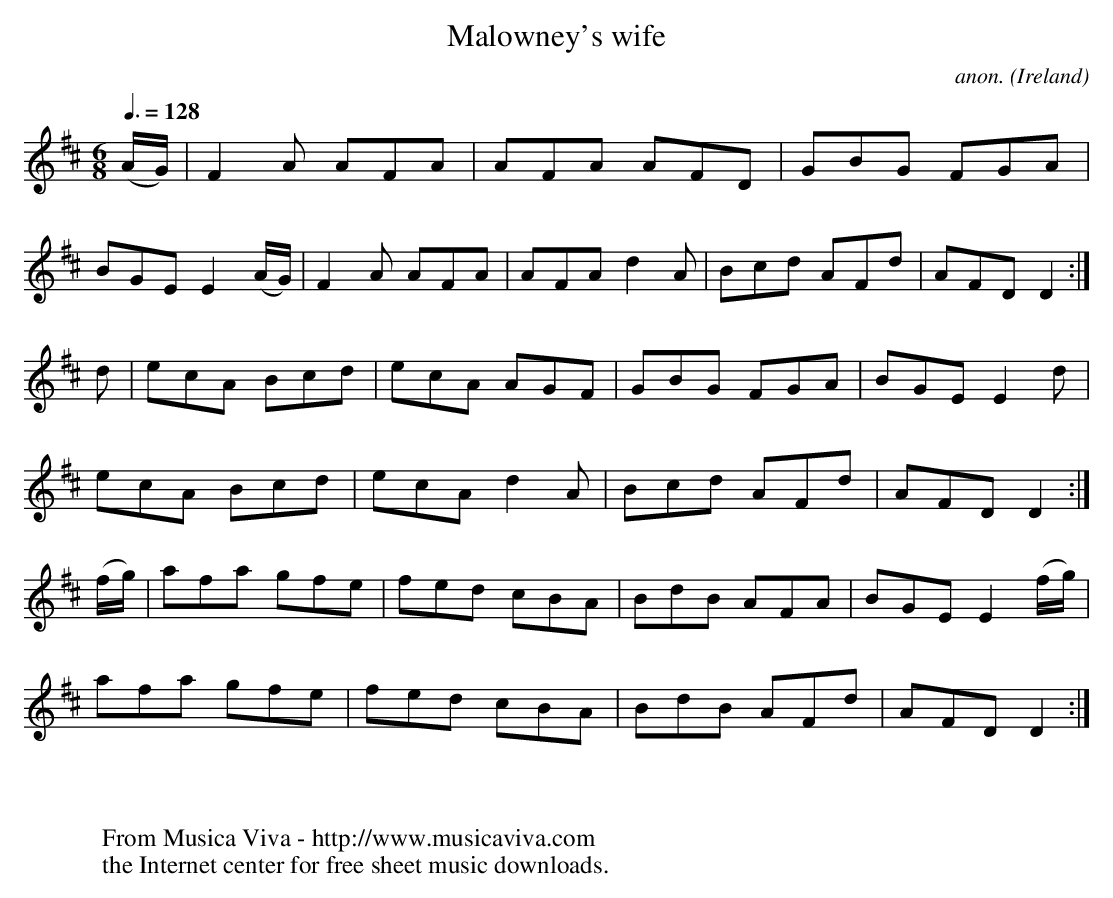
X:1
T: Malowney's wife
C: anon.
O: Ireland
1.abc
M: 6/8
L: 1/8
Q: 3/8=128
K: D
(A/G/)|F2A AFA|AFA AFD|GBG FGA|
BGE E2 (A/G/)|F2A AFA|AFA d2A|Bcd AFd|AFD D2:|
d|ecA Bcd|ecA AGF|GBG FGA|BGE E2d|
ecA Bcd|ecA d2A|Bcd AFd|AFD D2:|
(f/g/)|afa gfe|fed cBA|BdB AFA|BGE E2 (f/g/)|
afa gfe|fed cBA|BdB AFd|AFD D2:|
W:
W:
W: From Musica Viva - http://www.musicaviva.com
W: the Internet center for free sheet music downloads.
